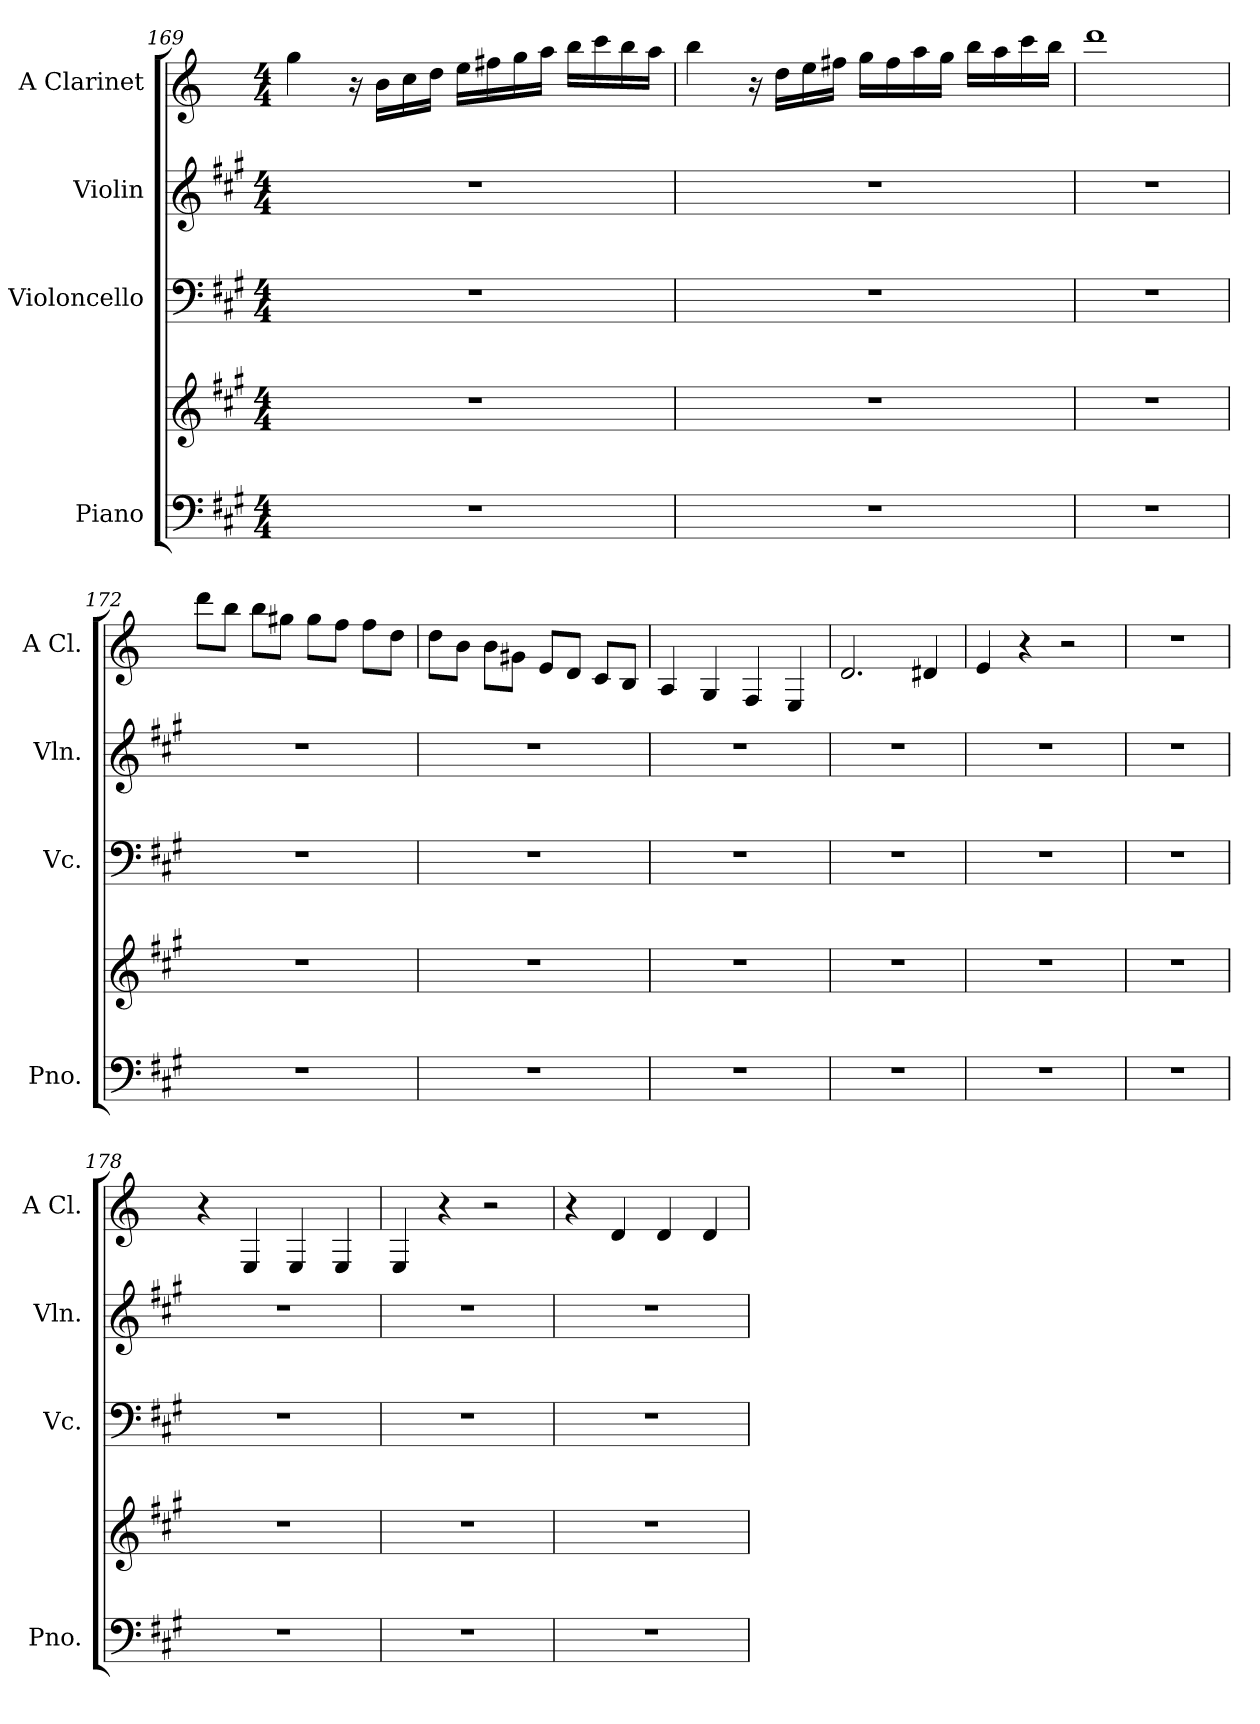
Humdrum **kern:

**kern	**kern	**kern	**kern	**kern
*part4	*part4	*part3	*part2	*part1
*staff5	*staff4	*staff3	*staff2	*staff1
*I"Piano	*	*I"Violoncello	*I"Violin	*I"A Clarinet
*I'Pno.	*	*I'Vc.	*I'Vln.	*I'A Cl.
!!LO:LB:g=z
*clefF4	*clefG2	*clefF4	*clefG2	*clefG2
*	*	*	*	*ITrd2c3
*k[f#c#g#]	*k[f#c#g#]	*k[f#c#g#]	*k[f#c#g#]	*k[f#c#g#]
*M4/4	*M4/4	*M4/4	*M4/4	*M4/4
=169	=169	=169	=169	=169
1r	1r	1r	1r	4ee\
.	.	.	.	16r
.	.	.	.	16g#\LL
.	.	.	.	16a\
.	.	.	.	16b\JJ
.	.	.	.	16cc#\LL
.	.	.	.	16dd#X\
.	.	.	.	16ee\
.	.	.	.	16ff#\JJ
.	.	.	.	16gg#\LL
.	.	.	.	16aa\
.	.	.	.	16gg#\
.	.	.	.	16ff#\JJ
=170	=170	=170	=170	=170
1r	1r	1r	1r	4gg#\
.	.	.	.	16r
.	.	.	.	16b\LL
.	.	.	.	16cc#\
.	.	.	.	16dd#X\JJ
.	.	.	.	16ee\LL
.	.	.	.	16dd#\
.	.	.	.	16ff#\
.	.	.	.	16ee\JJ
.	.	.	.	16gg#\LL
.	.	.	.	16ff#\
.	.	.	.	16aa\
.	.	.	.	16gg#\JJ
=171	=171	=171	=171	=171
1r	1r	1r	1r	1bb
=172	=172	=172	=172	=172
1r	1r	1r	1r	8bb\L
.	.	.	.	8gg#\J
.	.	.	.	8gg#\L
.	.	.	.	8ee#X\J
.	.	.	.	8ee#\L
.	.	.	.	8dd\J
.	.	.	.	8dd\L
.	.	.	.	8b\J
!!LO:LB:g=z
=173	=173	=173	=173	=173
1r	1r	1r	1r	8b\L
.	.	.	.	8g#\J
.	.	.	.	8g#\L
.	.	.	.	8e#X\J
.	.	.	.	8c#/L
.	.	.	.	8B/J
.	.	.	.	8A/L
.	.	.	.	8G#/J
=174	=174	=174	=174	=174
1r	1r	1r	1r	4F#/
.	.	.	.	4E/
.	.	.	.	4D/
.	.	.	.	4C#/
=175	=175	=175	=175	=175
1r	1r	1r	1r	2.B/
.	.	.	.	4B#X/
=176	=176	=176	=176	=176
1r	1r	1r	1r	4c#/
.	.	.	.	4r
.	.	.	.	2r
=177	=177	=177	=177	=177
1r	1r	1r	1r	1r
=178	=178	=178	=178	=178
1r	1r	1r	1r	4r
.	.	.	.	4C#/
.	.	.	.	4C#/
.	.	.	.	4C#/
=179	=179	=179	=179	=179
1r	1r	1r	1r	4C#/
.	.	.	.	4r
.	.	.	.	2r
=180	=180	=180	=180	=180
1r	1r	1r	1r	4r
.	.	.	.	4B/
.	.	.	.	4B/
.	.	.	.	4B/
=	=	=	=	=
*-	*-	*-	*-	*-
